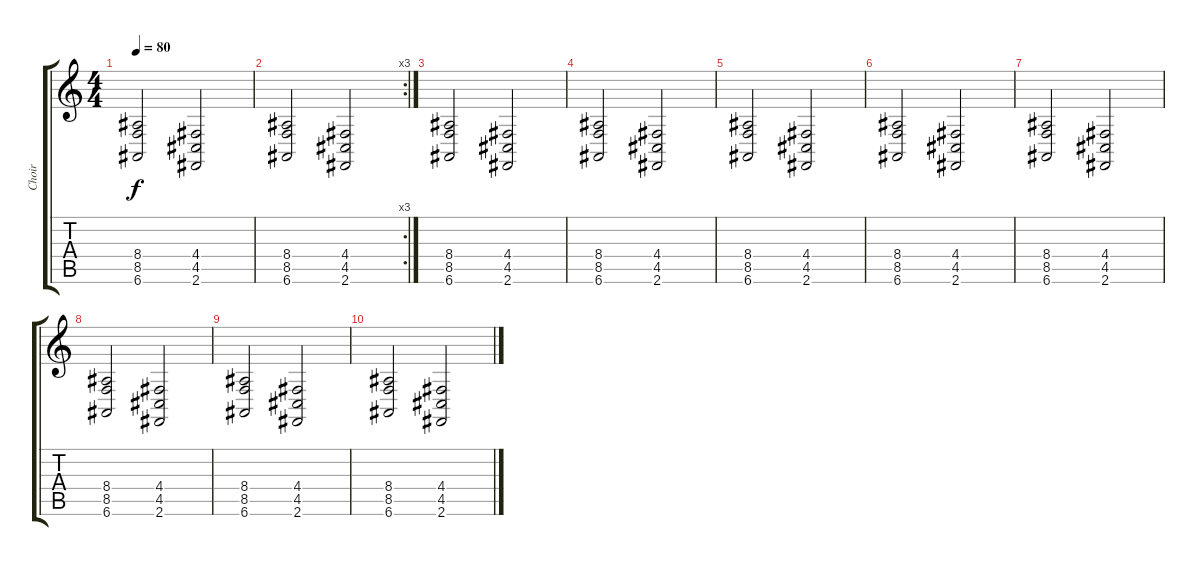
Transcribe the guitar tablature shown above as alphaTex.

\track ("Choir" "Choir") {instrument choiraahs}
\staff {score tabs}
\tuning (E4 B3 G3 D3 A2 E2) {hide}
\ts (4 4)
\tempo 80
\clef g2
\ks c
(8.4 8.5 6.6).2{dy f} (4.4 4.5 2.6).2 |
\rc 3
(8.4 8.5 6.6).2 (4.4 4.5 2.6).2 |
(8.4 8.5 6.6).2{volume 12} (4.4 4.5 2.6).2 |
(8.4 8.5 6.6).2{volume 10} (4.4 4.5 2.6).2 |
(8.4 8.5 6.6).2{volume 8} (4.4 4.5 2.6).2 |
(8.4 8.5 6.6).2{volume 6} (4.4 4.5 2.6).2 |
(8.4 8.5 6.6).2{volume 4} (4.4 4.5 2.6).2 |
(8.4 8.5 6.6).2{volume 2} (4.4 4.5 2.6).2 |
(8.4 8.5 6.6).2{volume 0} (4.4 4.5 2.6).2 |
(8.4 8.5 6.6).2 (4.4 4.5 2.6).2
